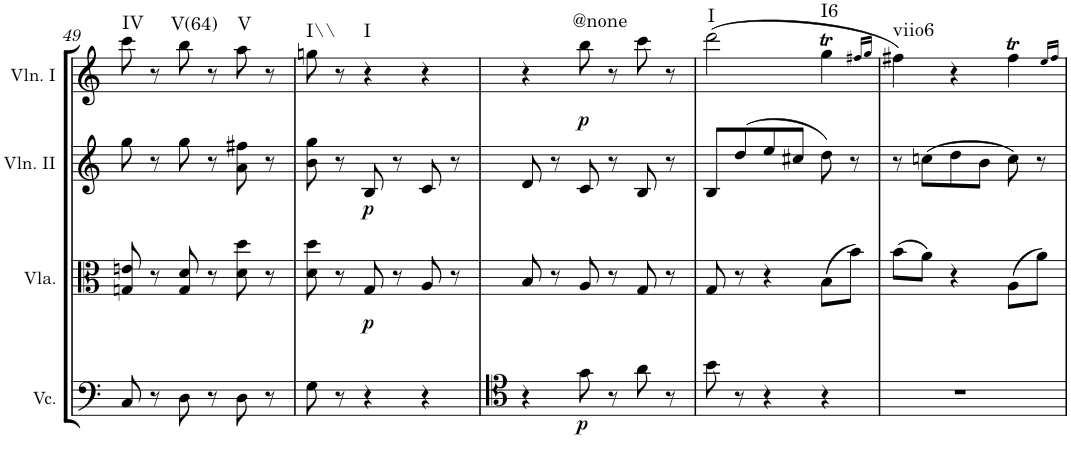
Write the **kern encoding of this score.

**kern	**dynam	**kern	**dynam	**kern	**dynam	**kern	**dynam	**harte
*part4	*part4	*part3	*part3	*part2	*part2	*part1	*part1	*part1
*staff4	*staff4	*staff3	*staff3	*staff2	*staff2	*staff1	*staff1	*
*I"Violoncello	*	*I"Viola	*	*I"Violin II	*	*I"Violin I	*	*
*I'Vc.	*	*I'Vla.	*	*I'Vln. II	*	*I'Vln. I	*	*
!!LO:PB:g=z
*clefF4	*	*clefC3	*	*clefG2	*	*clefG2	*	*
*k[]	*	*k[]	*	*k[]	*	*k[]	*	*
*M3/4	*	*M3/4	*	*M3/4	*	*M3/4	*	*
=49	=49	=49	=49	=49	=49	=49	=49	=49
!	!	!	!	!	!	!	!	!LO:H:kt=IV
8C/	.	8Gn/ 8en/	.	8gg\	.	8ccc\	.	N
8r	.	8r	.	8r	.	8r	.	.
!	!	!	!	!	!	!	!	!LO:H:kt=V(64)
8D\	.	8G/ 8d/	.	8gg\	.	8bb\	.	N
8r	.	8r	.	8r	.	8r	.	.
!	!	!	!	!	!	!	!	!LO:H:kt=V
8D\	.	8d\ 8dd\	.	8a\ 8ff#X\	.	8aa\	.	N
8r	.	8r	.	8r	.	8r	.	.
=50	=50	=50	=50	=50	=50	=50	=50	=50
!	!	!	!	!	!	!	!	!LO:H:kt=I\\
8G\	.	8d\ 8dd\	.	8b\ 8gg\	.	8ggn\	.	N
8r	.	8r	.	8r	.	8r	.	.
!	!	!	!LO:DY:b	!	!LO:DY:b	!	!	!LO:H:kt=I
4r	.	8G/	p	8B/	p	4r	.	N
.	.	8r	.	8r	.	.	.	.
4r	.	8A/	.	8c/	.	4r	.	.
.	.	8r	.	8r	.	.	.	.
=51	=51	=51	=51	=51	=51	=51	=51	=51
4r	.	8B/	.	8d/	.	4r	.	.
.	.	8r	.	8r	.	.	.	.
!	!LO:DY:b	!	!	!	!	!	!LO:DY:b	!LO:H:kt=@none
8g\	p	8A/	.	8c/	.	8bb\	p	N
8r	.	8r	.	8r	.	8r	.	.
8a\	.	8G/	.	8B/	.	8ccc\	.	.
8r	.	8r	.	8r	.	8r	.	.
=52	=52	=52	=52	=52	=52	=52	=52	=52
!	!	!	!	!	!	!	!	!LO:H:kt=I
8b\	.	8G/	.	8B/L	.	(2ddd\	.	N
8r	.	8r	.	(8dd/	.	.	.	.
4r	.	4r	.	8ee/	.	.	.	.
.	.	.	.	8cc#X/J	.	.	.	.
!	!	!	!	!	!	!	!	!LO:H:kt=I6
4r	.	(8B\L	.	8dd\)	.	4ggT\	.	N
.	.	8b\J)	.	8r	.	.	.	.
.	.	.	.	.	.	16qff#X/LL	.	.
.	.	.	.	.	.	16qgg/JJ	.	.
=53	=53	=53	=53	=53	=53	=53	=53	=53
!	!	!	!	!	!	!	!	!LO:H:kt=viio6
2.r	.	(8b\L	.	8r	.	4ff#X\)	.	N
.	.	8a\J)	.	(8ccn\L	.	.	.	.
.	.	4r	.	8dd\	.	4r	.	.
.	.	.	.	8b\J	.	.	.	.
.	.	(8A\L	.	8cc\)	.	4ff#t\	.	.
.	.	8a\J)	.	8r	.	.	.	.
.	.	.	.	.	.	16qee/LL	.	.
.	.	.	.	.	.	16qff#/JJ	.	.
=	=	=	=	=	=	=	=	=
*-	*-	*-	*-	*-	*-	*-	*-	*-
